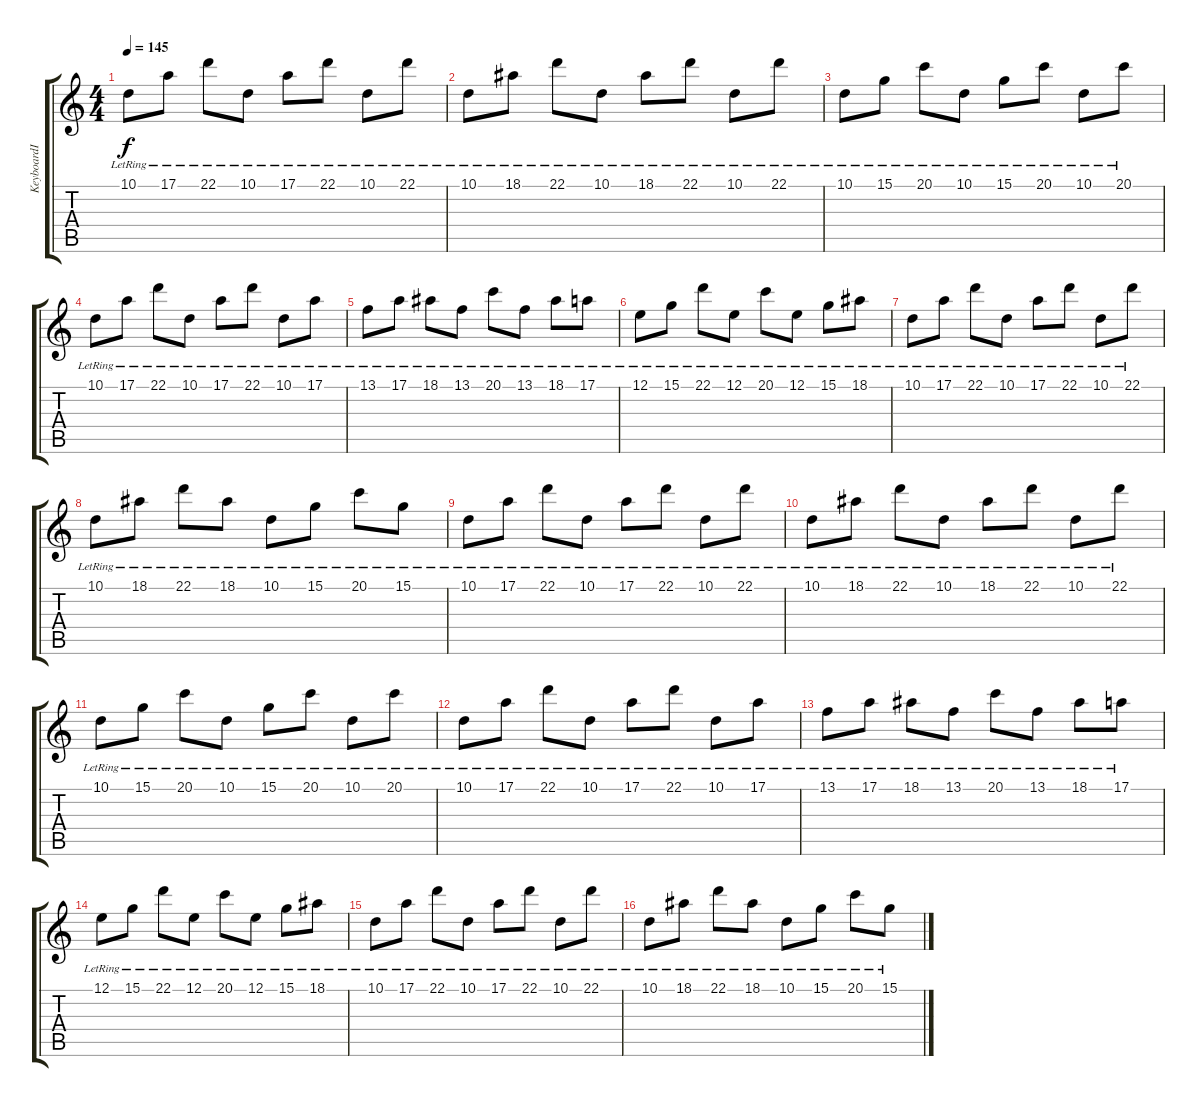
\track ("KeyboardⅠ" "KeyboardⅠ") {instrument musicbox}
\staff {score tabs}
\tuning (E4 B3 G3 D3 A2 E2) {hide}
\ts (4 4)
\tempo 145
\clef g2
\ks c
10.1{lr}.8{dy f} 17.1{lr}.8 22.1{lr}.8 10.1{lr}.8 17.1{lr}.8 22.1{lr}.8 10.1{lr}.8 22.1{lr}.8 |
10.1{lr}.8 18.1{lr}.8 22.1{lr}.8 10.1{lr}.8 18.1{lr}.8 22.1{lr}.8 10.1{lr}.8 22.1{lr}.8 |
10.1{lr}.8 15.1{lr}.8 20.1{lr}.8 10.1{lr}.8 15.1{lr}.8 20.1{lr}.8 10.1{lr}.8 20.1{lr}.8 |
10.1{lr}.8 17.1{lr}.8 22.1{lr}.8 10.1{lr}.8 17.1{lr}.8 22.1{lr}.8 10.1{lr}.8 17.1{lr}.8 |
13.1{lr}.8 17.1{lr}.8 18.1{lr}.8 13.1{lr}.8 20.1{lr}.8 13.1{lr}.8 18.1{lr}.8 17.1{lr}.8 |
12.1{lr}.8 15.1{lr}.8 22.1{lr}.8 12.1{lr}.8 20.1{lr}.8 12.1{lr}.8 15.1{lr}.8 18.1{lr}.8 |
10.1{lr}.8 17.1{lr}.8 22.1{lr}.8 10.1{lr}.8 17.1{lr}.8 22.1{lr}.8 10.1{lr}.8 22.1{lr}.8 |
10.1{lr}.8 18.1{lr}.8 22.1{lr}.8 18.1{lr}.8 10.1{lr}.8 15.1{lr}.8 20.1{lr}.8 15.1{lr}.8 |
10.1{lr}.8 17.1{lr}.8 22.1{lr}.8 10.1{lr}.8 17.1{lr}.8 22.1{lr}.8 10.1{lr}.8 22.1{lr}.8 |
10.1{lr}.8 18.1{lr}.8 22.1{lr}.8 10.1{lr}.8 18.1{lr}.8 22.1{lr}.8 10.1{lr}.8 22.1{lr}.8 |
10.1{lr}.8 15.1{lr}.8 20.1{lr}.8 10.1{lr}.8 15.1{lr}.8 20.1{lr}.8 10.1{lr}.8 20.1{lr}.8 |
10.1{lr}.8 17.1{lr}.8 22.1{lr}.8 10.1{lr}.8 17.1{lr}.8 22.1{lr}.8 10.1{lr}.8 17.1{lr}.8 |
13.1{lr}.8 17.1{lr}.8 18.1{lr}.8 13.1{lr}.8 20.1{lr}.8 13.1{lr}.8 18.1{lr}.8 17.1{lr}.8 |
12.1{lr}.8 15.1{lr}.8 22.1{lr}.8 12.1{lr}.8 20.1{lr}.8 12.1{lr}.8 15.1{lr}.8 18.1{lr}.8 |
10.1{lr}.8 17.1{lr}.8 22.1{lr}.8 10.1{lr}.8 17.1{lr}.8 22.1{lr}.8 10.1{lr}.8 22.1{lr}.8 |
10.1{lr}.8 18.1{lr}.8 22.1{lr}.8 18.1{lr}.8 10.1{lr}.8 15.1{lr}.8 20.1{lr}.8 15.1{lr}.8
